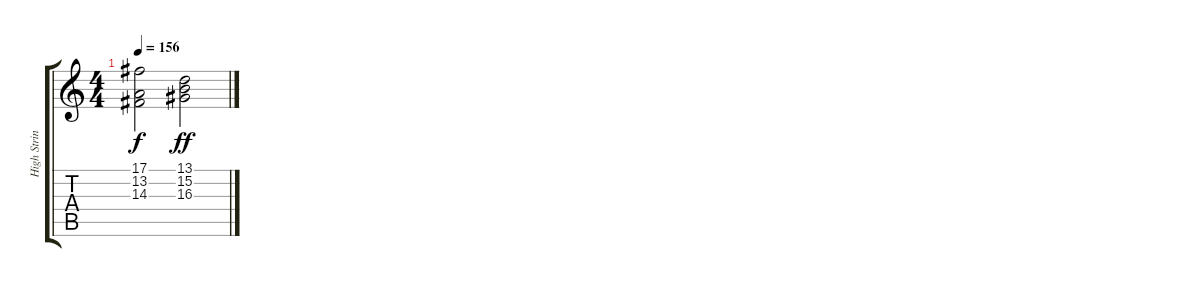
\track ("High Strings" "High Strin") {instrument synthstrings1}
\staff {score tabs}
\tuning (Db4 Ab3 E3 B2 Gb2 B1) {hide}
\ts (4 4)
\tempo 156
\clef g2
\ks c
(17.1{t} 13.2{t} 14.3{t}).2{dy f} (13.1 15.2 16.3).2{dy ff}
